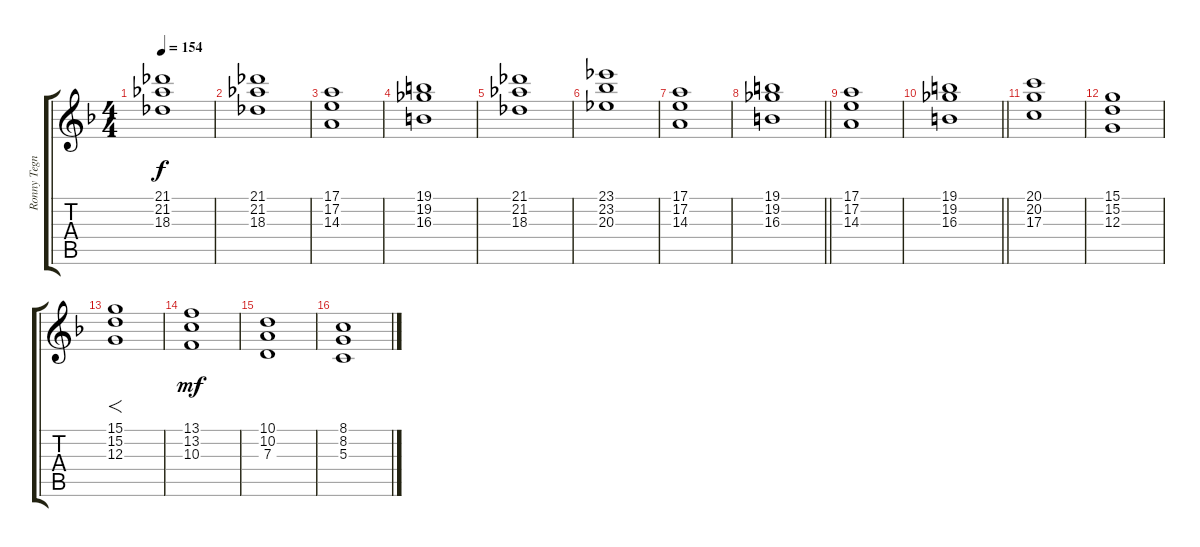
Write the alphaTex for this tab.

\track ("Ronny Tegner" "Ronny Tegn") {instrument stringensemble1}
\staff {score tabs}
\tuning (E4 B3 G3 D3 A2 E2) {hide}
\ts (4 4)
\tempo 154
\clef g2
\ks f
(21.1 21.2 18.3).1{dy f} |
(21.1 21.2 18.3).1 |
(17.1 17.2 14.3).1 |
(19.1 19.2 16.3).1 |
(21.1 21.2 18.3).1 |
(23.1 23.2 20.3).1 |
(17.1 17.2 14.3).1 |
\barLineRight lightlight
(19.1 19.2 16.3).1 |
(17.1 17.2 14.3).1 |
\barLineRight lightlight
(19.1 19.2 16.3).1 |
(20.1 20.2 17.3).1 |
(15.1 15.2 12.3).1 |
(15.1 15.2 12.3).1{f} |
(13.1 13.2 10.3).1{dy mf} |
(10.1 10.2 7.3).1 |
(8.1 8.2 5.3).1
